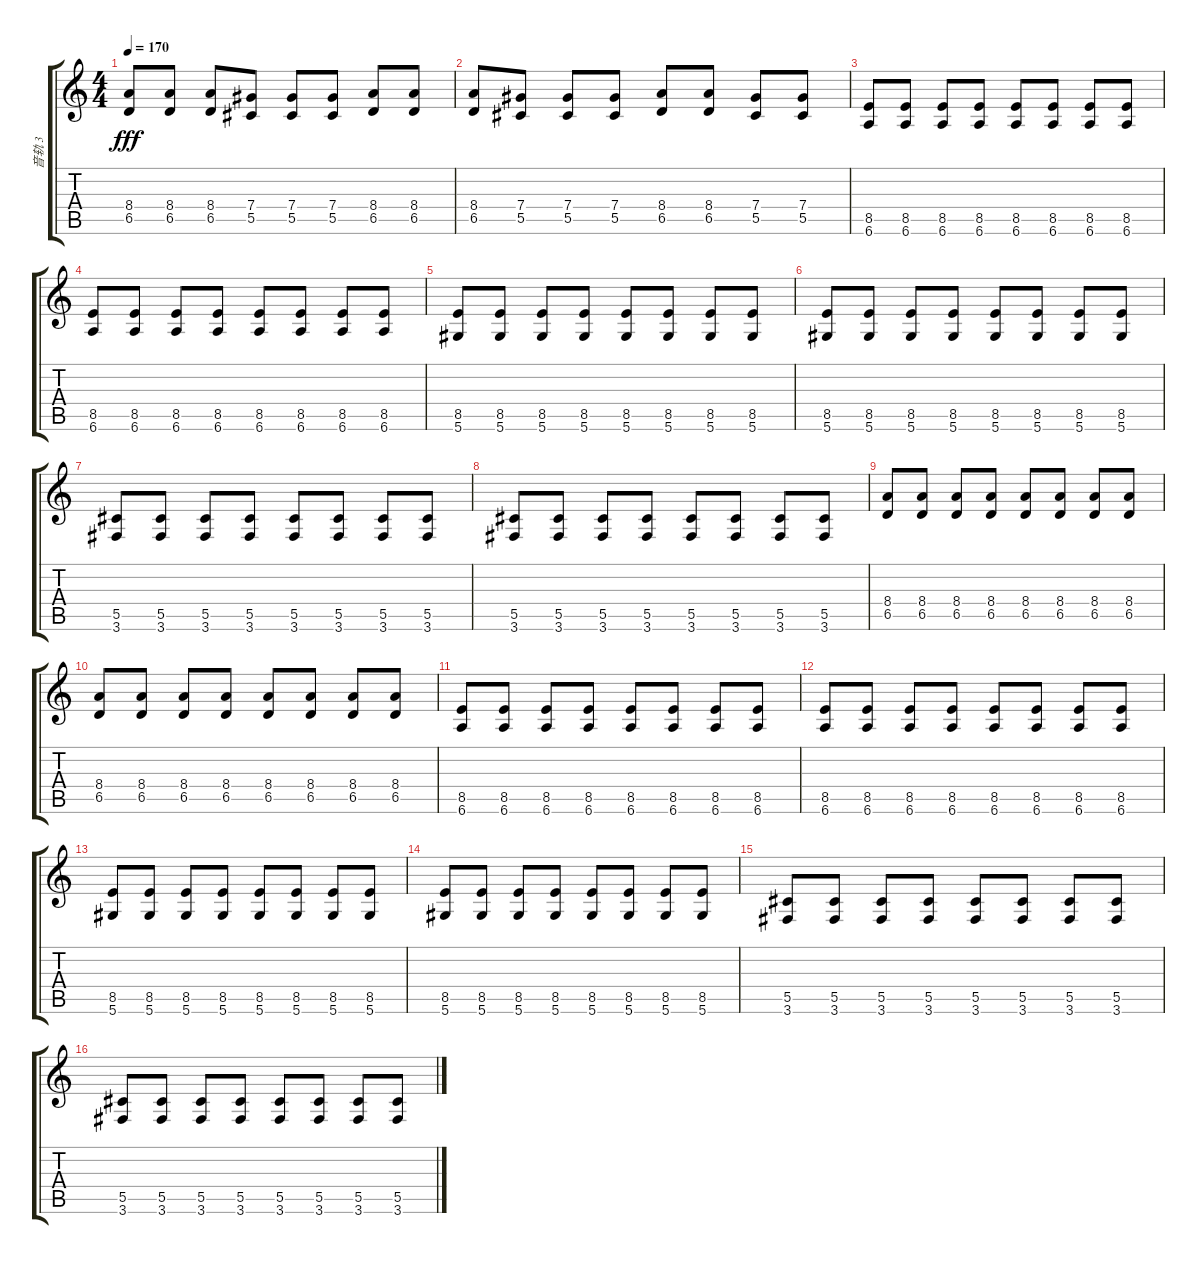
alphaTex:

\track ("音轨 3" "音轨 3") {instrument overdrivenguitar}
\staff {score tabs}
\tuning (Eb4 Bb3 Gb3 Db3 Ab2 Eb2) {hide}
\ts (4 4)
\tempo 170
\clef g2
\ks c
(8.4 6.5).8{dy fff} (8.4 6.5).8 (8.4 6.5).8 (7.4 5.5).8 (7.4 5.5).8 (7.4 5.5).8 (8.4 6.5).8 (8.4 6.5).8 |
(8.4 6.5).8 (7.4 5.5).8 (7.4 5.5).8 (7.4 5.5).8 (8.4 6.5).8 (8.4 6.5).8 (7.4 5.5).8 (7.4 5.5).8 |
(8.5 6.6).8 (8.5 6.6).8 (8.5 6.6).8 (8.5 6.6).8 (8.5 6.6).8 (8.5 6.6).8 (8.5 6.6).8 (8.5 6.6).8 |
(8.5 6.6).8 (8.5 6.6).8 (8.5 6.6).8 (8.5 6.6).8 (8.5 6.6).8 (8.5 6.6).8 (8.5 6.6).8 (8.5 6.6).8 |
(8.5 5.6).8 (8.5 5.6).8 (8.5 5.6).8 (8.5 5.6).8 (8.5 5.6).8 (8.5 5.6).8 (8.5 5.6).8 (8.5 5.6).8 |
(8.5 5.6).8 (8.5 5.6).8 (8.5 5.6).8 (8.5 5.6).8 (8.5 5.6).8 (8.5 5.6).8 (8.5 5.6).8 (8.5 5.6).8 |
(5.5 3.6).8 (5.5 3.6).8 (5.5 3.6).8 (5.5 3.6).8 (5.5 3.6).8 (5.5 3.6).8 (5.5 3.6).8 (5.5 3.6).8 |
(5.5 3.6).8 (5.5 3.6).8 (5.5 3.6).8 (5.5 3.6).8 (5.5 3.6).8 (5.5 3.6).8 (5.5 3.6).8 (5.5 3.6).8 |
(8.4 6.5).8 (8.4 6.5).8 (8.4 6.5).8 (8.4 6.5).8 (8.4 6.5).8 (8.4 6.5).8 (8.4 6.5).8 (8.4 6.5).8 |
(8.4 6.5).8 (8.4 6.5).8 (8.4 6.5).8 (8.4 6.5).8 (8.4 6.5).8 (8.4 6.5).8 (8.4 6.5).8 (8.4 6.5).8 |
(8.5 6.6).8 (8.5 6.6).8 (8.5 6.6).8 (8.5 6.6).8 (8.5 6.6).8 (8.5 6.6).8 (8.5 6.6).8 (8.5 6.6).8 |
(8.5 6.6).8 (8.5 6.6).8 (8.5 6.6).8 (8.5 6.6).8 (8.5 6.6).8 (8.5 6.6).8 (8.5 6.6).8 (8.5 6.6).8 |
(8.5 5.6).8 (8.5 5.6).8 (8.5 5.6).8 (8.5 5.6).8 (8.5 5.6).8 (8.5 5.6).8 (8.5 5.6).8 (8.5 5.6).8 |
(8.5 5.6).8 (8.5 5.6).8 (8.5 5.6).8 (8.5 5.6).8 (8.5 5.6).8 (8.5 5.6).8 (8.5 5.6).8 (8.5 5.6).8 |
(5.5 3.6).8 (5.5 3.6).8 (5.5 3.6).8 (5.5 3.6).8 (5.5 3.6).8 (5.5 3.6).8 (5.5 3.6).8 (5.5 3.6).8 |
(5.5 3.6).8 (5.5 3.6).8 (5.5 3.6).8 (5.5 3.6).8 (5.5 3.6).8 (5.5 3.6).8 (5.5 3.6).8 (5.5 3.6).8
